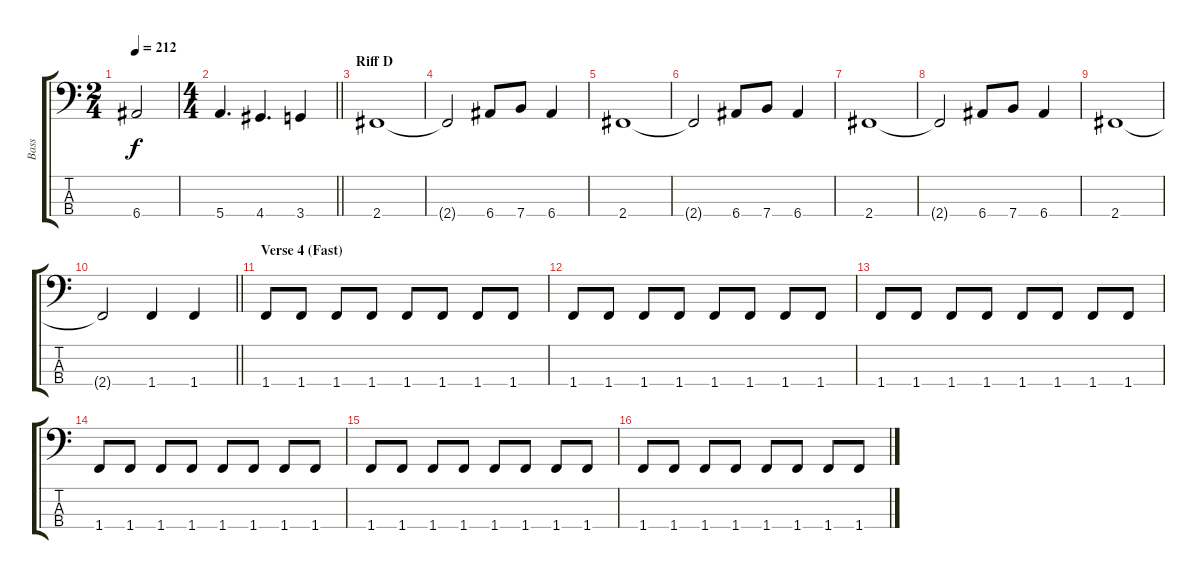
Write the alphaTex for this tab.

\track ("Bass" "Bass") {instrument electricbasspick}
\staff {score tabs}
\tuning (G2 D2 A1 E1) {hide}
\ts (2 4)
\tempo 212
\clef f4
\ks c
6.4.2{dy f} |
\ts (4 4)
\barLineRight lightlight
5.4.4{d} 4.4.4{d} 3.4.4 |
\section ("" "Riff D")
2.4.1 |
2.4{t}.2 6.4.8 7.4.8 6.4.4 |
2.4.1 |
2.4{t}.2 6.4.8 7.4.8 6.4.4 |
2.4.1 |
2.4{t}.2 6.4.8 7.4.8 6.4.4 |
2.4.1 |
\barLineRight lightlight
2.4{t}.2 1.4.4 1.4.4 |
\section ("" "Verse 4 (Fast)")
1.4.8 1.4.8 1.4.8 1.4.8 1.4.8 1.4.8 1.4.8 1.4.8 |
1.4.8 1.4.8 1.4.8 1.4.8 1.4.8 1.4.8 1.4.8 1.4.8 |
1.4.8 1.4.8 1.4.8 1.4.8 1.4.8 1.4.8 1.4.8 1.4.8 |
1.4.8 1.4.8 1.4.8 1.4.8 1.4.8 1.4.8 1.4.8 1.4.8 |
1.4.8 1.4.8 1.4.8 1.4.8 1.4.8 1.4.8 1.4.8 1.4.8 |
1.4.8 1.4.8 1.4.8 1.4.8 1.4.8 1.4.8 1.4.8 1.4.8
